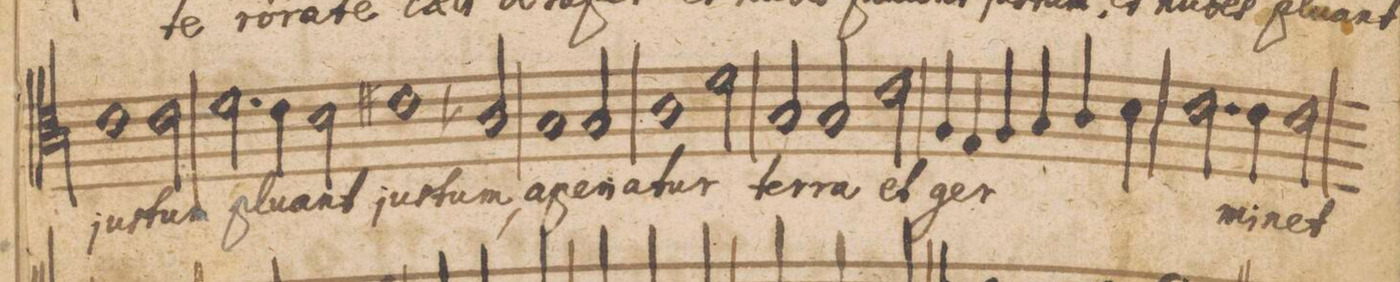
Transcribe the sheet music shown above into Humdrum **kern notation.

**kern	**text	**text
*I"Tenor 2 d(us)	*	*
*clefC4	*	*
*k[]	*	*
*M3/2	*	*
1c\	jus-	.
2c\	-tum	.
=15	=15	=15
2.d\	plu-	.
4c\	ant	.
2B\	jus-	.
=16	=16	=16
1c#X\,	-tum,	.
2A/	a-	.
=17	=17	=17
1G/	-pe-	.
2G/	-ri-	.
=18	=18	=18
1A\	-a-	.
2d\	-tur	.
=19	=19	=19
2G/	ter-	.
2G/	-ra	.
2c\	et	.
=20	=20	=20
4F/	ger-	.
4E/	.	.
4F/	.	.
4G/	.	.
4A/	.	.
4B\	.	.
=21	=21	=21
2.c\	.	.
4c\	-mi-	.
2c\	-net	.
=22	=22	=22
*-	*-	*-
